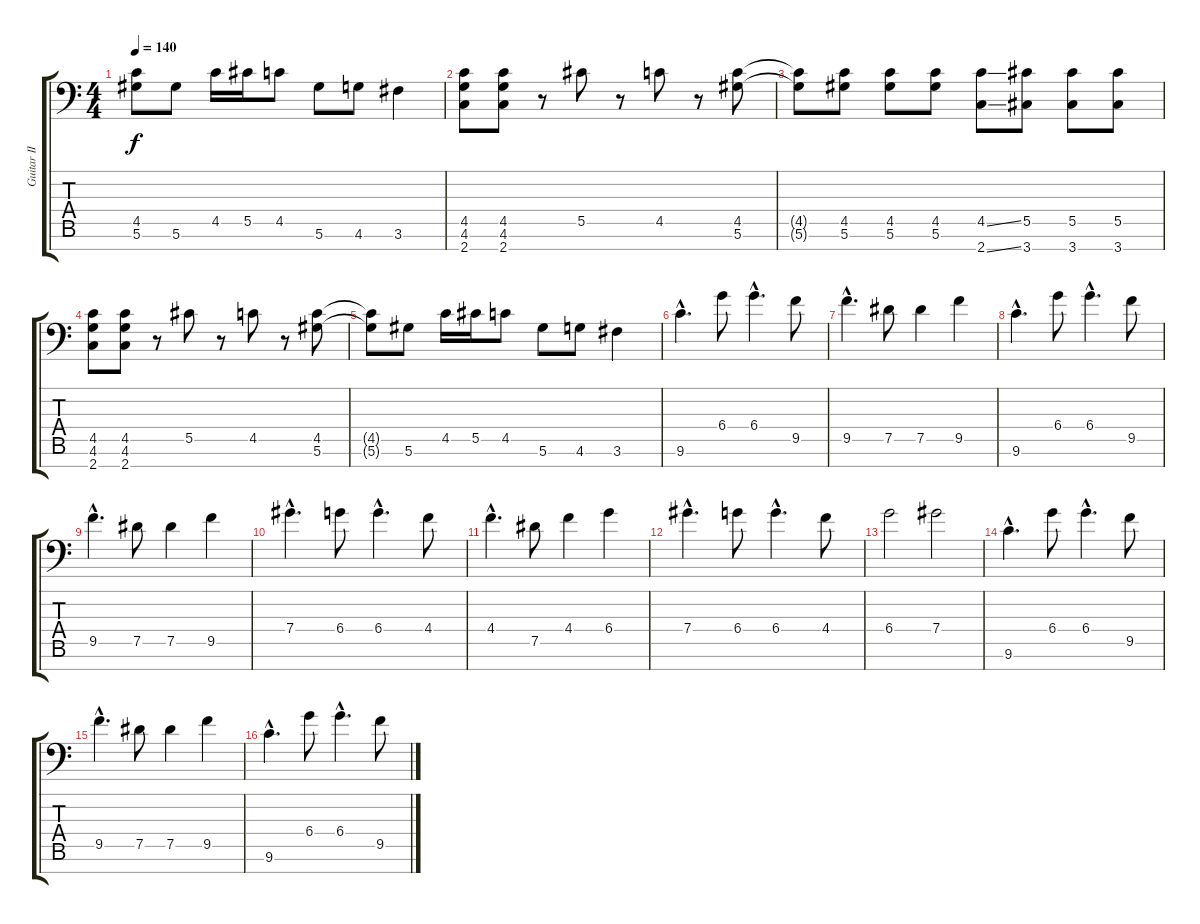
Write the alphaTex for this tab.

\track ("Guitar II" "Guitar II") {instrument distortionguitar}
\staff {score tabs}
\tuning (Eb4 Bb3 Gb3 Db3 Ab2 Eb2 Bb1) {hide}
\ts (4 4)
\tempo 140
\clef f4
\ks c
(4.5{t} 5.6{t}).8{dy f} 5.6.8 4.5.16 5.5.16 4.5.8 5.6.8 4.6.8 3.6.4 |
(4.5 4.6 2.7).8 (4.5 4.6 2.7).8 r.8 5.5.8 r.8 4.5.8 r.8 (4.5 5.6).8 |
(4.5{t} 5.6{t}).8 (4.5 5.6).8 (4.5 5.6).8 (4.5 5.6).8 (4.5{ss} 2.7{ss}).8 (5.5 3.7).8 (5.5 3.7).8 (5.5 3.7).8 |
(4.5 4.6 2.7).8 (4.5 4.6 2.7).8 r.8 5.5.8 r.8 4.5.8 r.8 (4.5 5.6).8 |
(4.5{t} 5.6{t}).8 5.6.8 4.5.16 5.5.16 4.5.8 5.6.8 4.6.8 3.6.4 |
9.6{hac}.4{d} 6.4.8 6.4{hac}.4{d} 9.5.8 |
9.5{hac}.4{d} 7.5.8 7.5.4 9.5.4 |
9.6{hac}.4{d} 6.4.8 6.4{hac}.4{d} 9.5.8 |
9.5{hac}.4{d} 7.5.8 7.5.4 9.5.4 |
7.4{hac}.4{d} 6.4.8 6.4{hac}.4{d} 4.4.8 |
4.4{hac}.4{d} 7.5.8 4.4.4 6.4.4 |
7.4{hac}.4{d} 6.4.8 6.4{hac}.4{d} 4.4.8 |
6.4.2 7.4.2 |
9.6{hac}.4{d} 6.4.8 6.4{hac}.4{d} 9.5.8 |
9.5{hac}.4{d} 7.5.8 7.5.4 9.5.4 |
9.6{hac}.4{d} 6.4.8 6.4{hac}.4{d} 9.5.8
